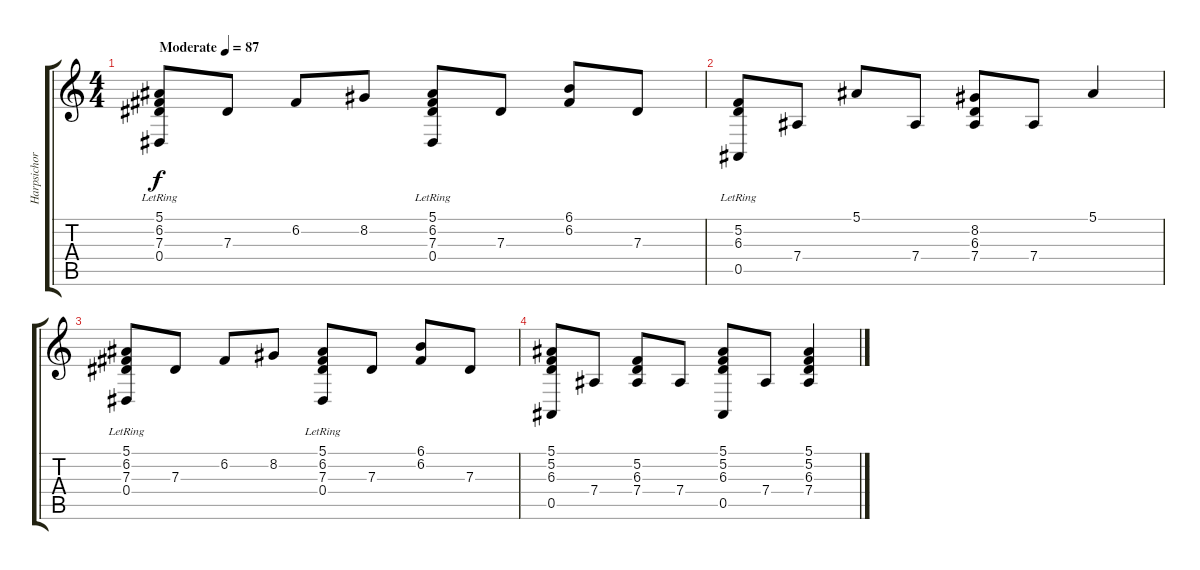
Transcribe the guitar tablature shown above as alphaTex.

\track ("Harpsichord" "Harpsichor") {instrument harpsichord}
\staff {score tabs}
\tuning (F4 C4 Ab3 Eb3 Bb2 F2) {hide}
\ts (4 4)
\tempo (87 "Moderate")
\clef g2
\ks c
(5.1 6.2 7.3 0.4{lr}).8{dy f instrument harpsichord} 7.3.8 6.2.8 8.2.8 (5.1 6.2 7.3 0.4{lr}).8 7.3.8 (6.1 6.2).8 7.3.8 |
(5.2 6.3 0.5{lr}).8 7.4.8 5.1.8 7.4.8 (8.2 6.3 7.4).8 7.4.8 5.1.4 |
(5.1 6.2 7.3 0.4{lr}).8 7.3.8 6.2.8 8.2.8 (5.1 6.2 7.3 0.4{lr}).8 7.3.8 (6.1 6.2).8 7.3.8 |
(5.1 5.2 6.3 0.5).8 7.4.8 (5.2 6.3 7.4).8 7.4.8 (5.1 5.2 6.3 0.5).8 7.4.8 (5.1 5.2 6.3 7.4).4
